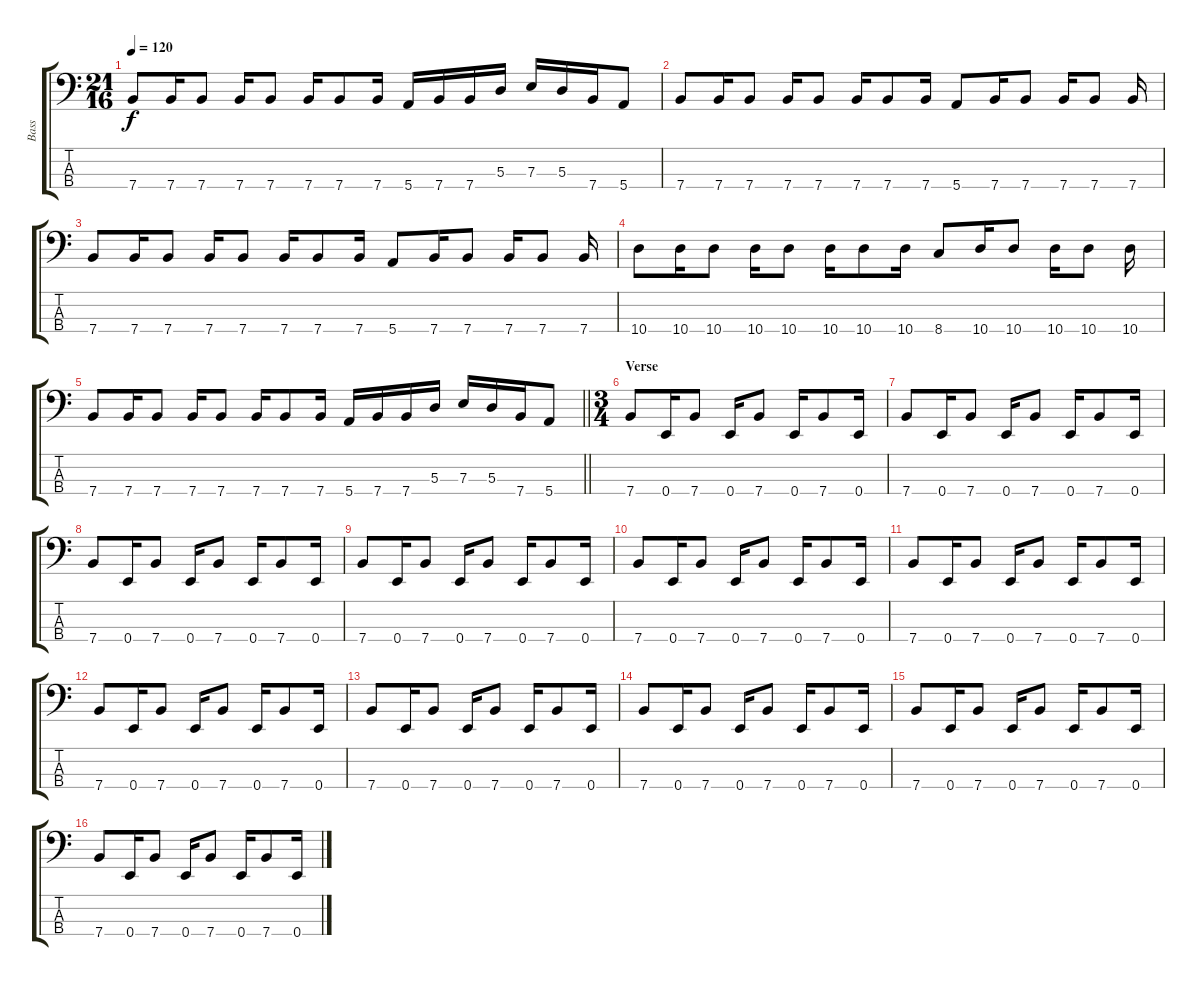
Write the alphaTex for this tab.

\track ("Bass" "Bass") {instrument electricbasspick}
\staff {score tabs}
\tuning (G2 D2 A1 E1) {hide}
\ts (21 16)
\tempo 120
\clef f4
\ks c
7.4.8{dy f} 7.4.16 7.4.8 7.4.16 7.4.8 7.4.16 7.4.8 7.4.16 5.4.16 7.4.16 7.4.16 5.3.16 7.3.16 5.3.16 7.4.16 5.4.8 |
7.4.8 7.4.16 7.4.8 7.4.16 7.4.8 7.4.16 7.4.8 7.4.16 5.4.8 7.4.16 7.4.8 7.4.16 7.4.8 7.4.16 |
7.4.8 7.4.16 7.4.8 7.4.16 7.4.8 7.4.16 7.4.8 7.4.16 5.4.8 7.4.16 7.4.8 7.4.16 7.4.8 7.4.16 |
10.4.8 10.4.16 10.4.8 10.4.16 10.4.8 10.4.16 10.4.8 10.4.16 8.4.8 10.4.16 10.4.8 10.4.16 10.4.8 10.4.16 |
\barLineRight lightlight
7.4.8 7.4.16 7.4.8 7.4.16 7.4.8 7.4.16 7.4.8 7.4.16 5.4.16 7.4.16 7.4.16 5.3.16 7.3.16 5.3.16 7.4.16 5.4.8 |
\ts (3 4)
\section ("" "Verse")
7.4.8 0.4.16 7.4.8 0.4.16 7.4.8 0.4.16 7.4.8 0.4.16 |
7.4.8 0.4.16 7.4.8 0.4.16 7.4.8 0.4.16 7.4.8 0.4.16 |
7.4.8 0.4.16 7.4.8 0.4.16 7.4.8 0.4.16 7.4.8 0.4.16 |
7.4.8 0.4.16 7.4.8 0.4.16 7.4.8 0.4.16 7.4.8 0.4.16 |
7.4.8 0.4.16 7.4.8 0.4.16 7.4.8 0.4.16 7.4.8 0.4.16 |
7.4.8 0.4.16 7.4.8 0.4.16 7.4.8 0.4.16 7.4.8 0.4.16 |
7.4.8 0.4.16 7.4.8 0.4.16 7.4.8 0.4.16 7.4.8 0.4.16 |
7.4.8 0.4.16 7.4.8 0.4.16 7.4.8 0.4.16 7.4.8 0.4.16 |
7.4.8 0.4.16 7.4.8 0.4.16 7.4.8 0.4.16 7.4.8 0.4.16 |
7.4.8 0.4.16 7.4.8 0.4.16 7.4.8 0.4.16 7.4.8 0.4.16 |
7.4.8 0.4.16 7.4.8 0.4.16 7.4.8 0.4.16 7.4.8 0.4.16
